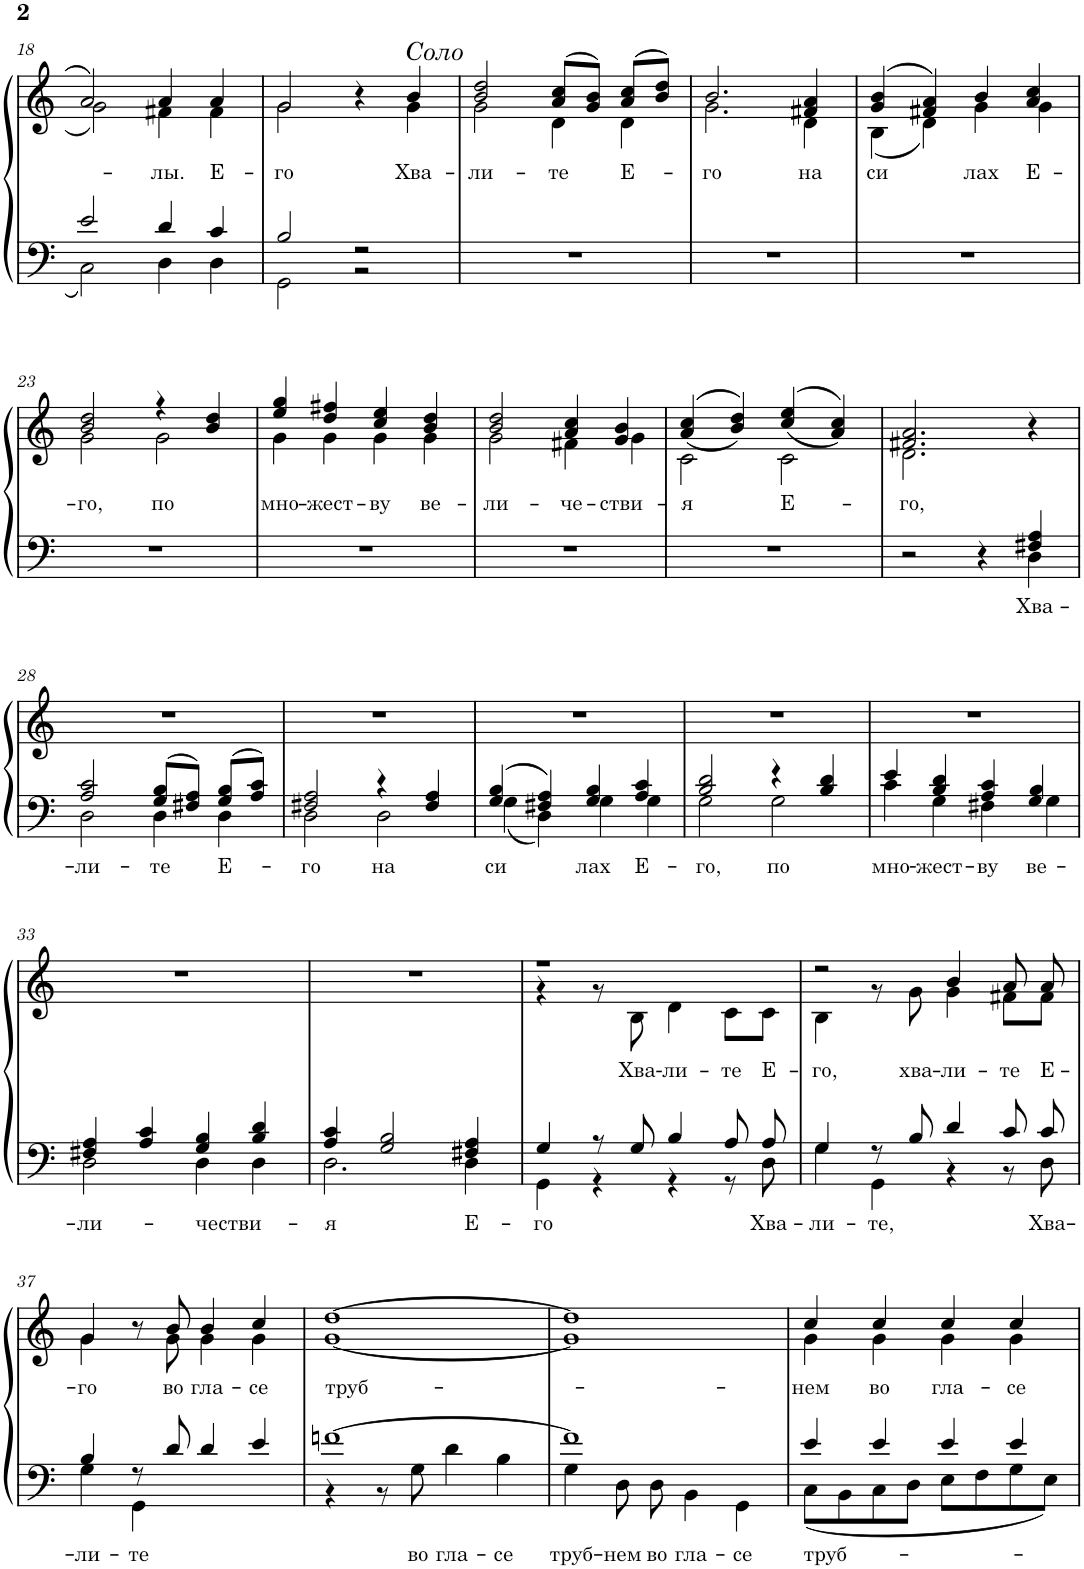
**kern	**text	**kern	**text
*part1	*part1	*part1	*part1
*staff2	*staff2	*staff1	*staff1
*I"Piano	*	*	*
*I'Pno.	*	*	*
!!LO:PB:g=z
*clefF4	*	*clefG2	*
*k[]	*	*k[]	*
*M4/4	*	*M4/4	*
*met(c)	*	*met(c)	*
=18	=18	=18	=18
*^	*	*^	*
2e/	2C\	.	2a/	2g\	.
!	!	!	!	!	!LO:LY:b
4d/	4D\	.	4a/	4f#X\	-лы.
!	!	!	!	!	!LO:LY:b
4c/	4D\	.	4a/	4f#\	Е-
=19	=19	=19	=19	=19	=19
!	!	!	!	!	!LO:LY:b
2B/	2GG\	.	2g/	2g\	-го
2r	2r	.	4r	4ryy	.
!	!	!	!LO:TX:a:i:t=Соло	!	!
!	!	!	!	!	!LO:LY:b
.	.	.	4b/	4g\	Хва-
*v	*v	*	*	*	*
=20	=20	=20	=20	=20
!	!	!	!	!LO:LY:b
1r	.	2b/ 2dd/	2g\	-ли-
!	!	!	!	!LO:LY:b
.	.	(8a/ 8cc/L	4d\	-те
.	.	8g/ 8b/J)	.	.
!	!	!	!	!LO:LY:b
.	.	(8a/ 8cc/L	4d\	Е-
.	.	8b/ 8dd/J)	.	.
=21	=21	=21	=21	=21
!	!	!	!	!LO:LY:b
1r	.	2.b/	2.g\	-го
!	!	!	!	!LO:LY:b
.	.	4f#X/ 4a/	4d\	на
=22	=22	=22	=22	=22
!	!	!	!	!LO:LY:b
1r	.	(4g/ 4b/	(4B\	си
.	.	4f#X/ 4a/)	4d\)	.
!	!	!	!	!LO:LY:b
.	.	4b/	4g\	лах
!	!	!	!	!LO:LY:b
.	.	4a/ 4cc/	4g\	Е-
!!LO:LB:g=z	!!
=23	=23	=23	=23	=23
!	!	!	!	!LO:LY:b
1r	.	2b/ 2dd/	2g\	-го,
!	!	!	!	!LO:LY:b
.	.	4r	2g\	по
.	.	4b/ 4dd/	.	.
=24	=24	=24	=24	=24
!	!	!	!	!LO:LY:b
1r	.	4ee/ 4gg/	4g\	мно-
!	!	!	!	!LO:LY:b
.	.	4dd/ 4ff#X/	4g\	-жест-
!	!	!	!	!LO:LY:b
.	.	4cc/ 4ee/	4g\	-ву
!	!	!	!	!LO:LY:b
.	.	4b/ 4dd/	4g\	ве-
=25	=25	=25	=25	=25
!	!	!	!	!LO:LY:b
1r	.	2b/ 2dd/	2g\	-ли-
!	!	!	!	!LO:LY:b
.	.	4a/ 4cc/	4f#X\	-че-
!	!	!	!	!LO:LY:b
.	.	4g/ 4b/	4g\	-стви-
=26	=26	=26	=26	=26
!	!	!	!	!LO:LY:b
1r	.	((<4a/ 4cc/	2c\	-я
.	.	4b/ 4dd/))	.	.
!	!	!	!	!LO:LY:b
.	.	((<4cc/ 4ee/	2c\	Е-
.	.	4a/ 4cc/))	.	.
=27	=27	=27	=27	=27
*^	*	*	*	*
!	!	!	!	!	!LO:LY:b
2r	2.ryy	.	2.f#X/ 2.a/	2.d\	-го,
4r	.	.	.	.	.
!	!	!LO:LY:b	!	!	!
4F#X/ 4A/	4D\	Хва-	4r	4ryy	.
!!LO:LB:g=z
=28	=28	=28	=28	=28	=28
!	!	!LO:LY:b	!	!	!
*	*	*	*v	*v	*
2A/ 2c/	2D\	-ли-	1r	.
!	!	!LO:LY:b	!	!
8G/ 8B/L	4D\	-те	.	.
8F#X/ 8A/J	.	.	.	.
!	!	!LO:LY:b	!	!
8G/ 8B/L	4D\	Е-	.	.
8A/ 8c/J	.	.	.	.
=29	=29	=29	=29	=29
!	!	!LO:LY:b	!	!
2F#X/ 2A/	2D\	-го	1r	.
!	!	!LO:LY:b	!	!
4r	2D\	на	.	.
4F#/ 4A/	.	.	.	.
=30	=30	=30	=30	=30
!	!	!LO:LY:b	!	!
4G/ 4B/	4D\	си	1r	.
4F#X/ 4A/	4D\	.	.	.
!	!	!LO:LY:b	!	!
4G/ 4B/	4G\	лах	.	.
!	!	!LO:LY:b	!	!
4A/ 4c/	4G\	Е-	.	.
=31	=31	=31	=31	=31
!	!	!LO:LY:b	!	!
2B/ 2d/	2G\	-го,	1r	.
!	!	!LO:LY:b	!	!
4r	2G\	по	.	.
4B/ 4d/	.	.	.	.
=32	=32	=32	=32	=32
!	!	!LO:LY:b	!	!
4e/	4c\	мно-	1r	.
!	!	!LO:LY:b	!	!
4B/ 4d/	4G\	-жест-	.	.
!	!	!LO:LY:b	!	!
4A/ 4c/	4F#X\	-ву	.	.
!	!	!LO:LY:b	!	!
4G/ 4B/	4G\	ве-	.	.
!!LO:LB:g=z
=33	=33	=33	=33	=33
!	!	!LO:LY:b	!	!
4F#X/ 4A/	2D\	-ли-	1r	.
4A/ 4c/	.	.	.	.
!	!	!LO:LY:b	!	!
4G/ 4B/	4D\	-честви-	.	.
4B/ 4d/	4D\	.	.	.
=34	=34	=34	=34	=34
!	!	!LO:LY:b	!	!
4A/ 4c/	2.D\	-я	1r	.
2G/ 2B/	.	.	.	.
!	!	!LO:LY:b	!	!
4F#X/ 4A/	4D\	Е-	.	.
=35	=35	=35	=35	=35
!	!	!LO:LY:b	!	!
*	*	*	*^	*
4G/	4GG\	-го	1r	4r	.
8r	4r	.	.	8r	.
!	!	!	!	!	!LO:LY:b
8G/	.	.	.	8B\	Хва-
!	!	!	!	!	!LO:LY:b
4B/	4r	.	.	4d\	-ли-
!	!	!	!	!	!LO:LY:b
8A/	8r	.	.	8c\L	-те
!	!	!LO:LY:b	!	!	!LO:LY:b
8A/	8D\	Хва-	.	8c\J	Е-
=36	=36	=36	=36	=36	=36
!	!	!LO:LY:b	!	!	!LO:LY:b
4G/	4G\	-ли-	2r	4B\	-го,
!	!	!LO:LY:b	!	!	!
8r	4GG\	-те,	.	8r	.
!	!	!	!	!	!LO:LY:b
8B/	.	.	.	8g\	хва-
!	!	!	!	!	!LO:LY:b
4d/	4r	.	4b/	4g\	-ли-
!	!	!	!	!	!LO:LY:b
8c/	8r	.	8a/	8f#X\L	-те
!	!	!LO:LY:b	!	!	!LO:LY:b
8c/	8D\	Хва-	8a/	8f#\J	Е-
!!LO:LB:g=z	!!
=37	=37	=37	=37	=37	=37
!	!	!LO:LY:b	!	!	!LO:LY:b
4B/	4G\	-ли-	4g/	4g\	-го
!	!	!LO:LY:b	!	!	!
8r	4GG\	-те	8r	8ryy	.
!	!	!	!	!	!LO:LY:b
8d/	.	.	8b/	8g\	во
!	!	!	!	!	!LO:LY:b
4d/	2ryy	.	4b/	4g\	гла-
!	!	!	!	!	!LO:LY:b
4e/	.	.	4cc/	4g\	-се
=38	=38	=38	=38	=38	=38
!	!	!	!	!	!LO:LY:b
[1fn	4r	.	[1dd	[1g	труб-
.	8r	.	.	.	.
!	!	!LO:LY:b	!	!	!
.	8G\	во	.	.	.
!	!	!LO:LY:b	!	!	!
.	4d\	гла-	.	.	.
!	!	!LO:LY:b	!	!	!
.	4B\	-се	.	.	.
=39	=39	=39	=39	=39	=39
!	!	!LO:LY:b	!	!	!
1f]	4G\	труб-	1dd]	1g]	.
!	!	!LO:LY:b	!	!	!
.	8D\	-нем	.	.	.
!	!	!LO:LY:b	!	!	!
.	8D\	во	.	.	.
!	!	!LO:LY:b	!	!	!
.	4BB\	гла-	.	.	.
!	!	!LO:LY:b	!	!	!
.	4GG\	-се	.	.	.
=40	=40	=40	=40	=40	=40
!	!	!LO:LY:b	!	!	!LO:LY:b
4e/	8C\L	труб-	4cc/	4g\	-нем
.	8BB\	.	.	.	.
!	!	!	!	!	!LO:LY:b
4e/	8C\	.	4cc/	4g\	во
.	8D\J	.	.	.	.
!	!	!	!	!	!LO:LY:b
4e/	8E\L	.	4cc/	4g\	гла-
.	8F\	.	.	.	.
!	!	!	!	!	!LO:LY:b
4e/	8G\	.	4cc/	4g\	-се
.	8E\J	.	.	.	.
*v	*v	*	*	*	*
*	*	*v	*v	*
=	=	=	=
*-	*-	*-	*-
